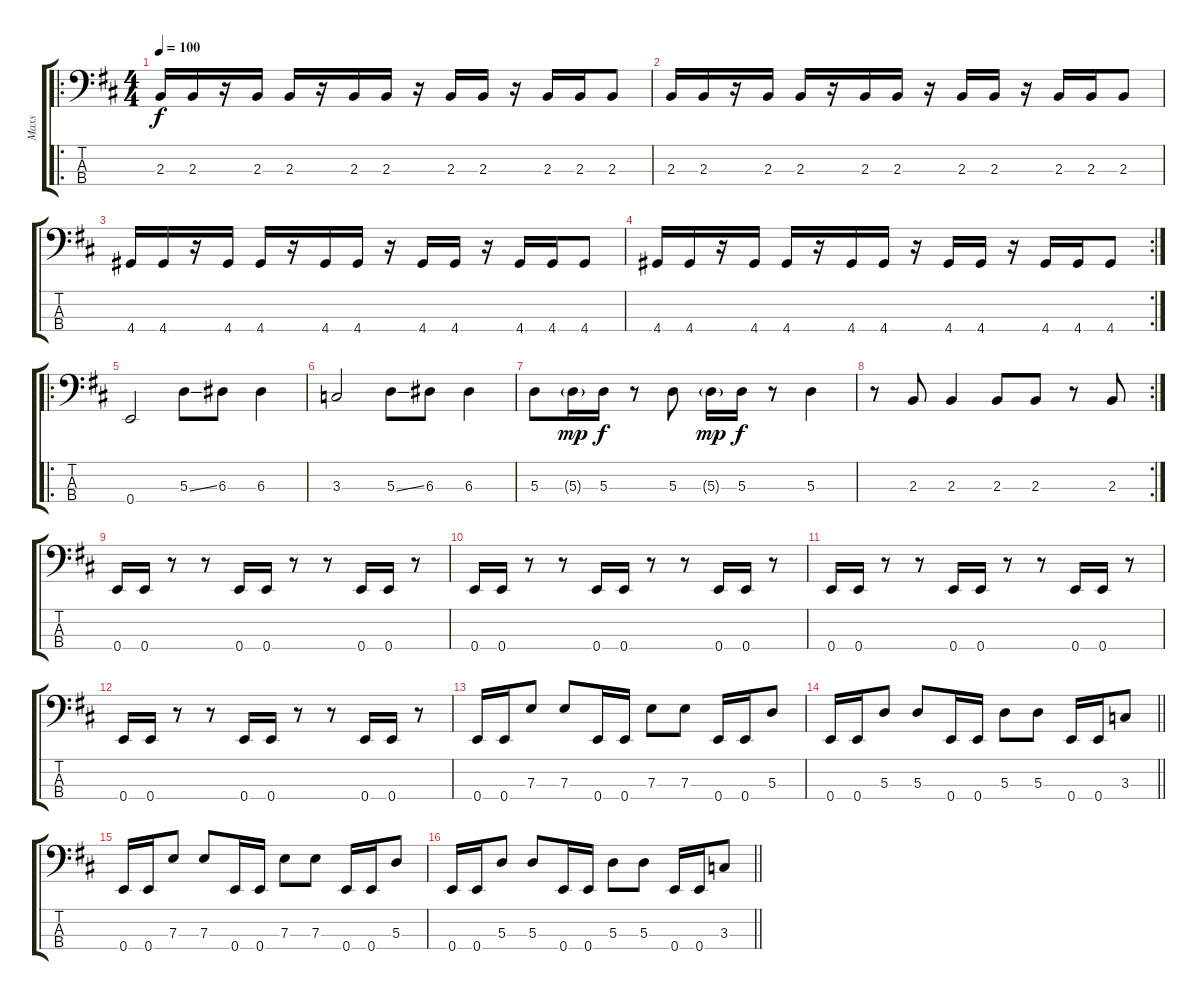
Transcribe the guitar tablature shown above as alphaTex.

\track ("Maxs" "Maxs") {instrument slapbass1}
\staff {score tabs}
\tuning (G2 D2 A1 E1) {hide}
\ro
\ts (4 4)
\tempo 100
\clef f4
\ks d
2.3.16{dy f} 2.3.16 r.16 2.3.16 2.3.16 r.16 2.3.16 2.3.16 r.16 2.3.16 2.3.16 r.16 2.3.16 2.3.16 2.3.8 |
2.3.16 2.3.16 r.16 2.3.16 2.3.16 r.16 2.3.16 2.3.16 r.16 2.3.16 2.3.16 r.16 2.3.16 2.3.16 2.3.8 |
4.4.16 4.4.16 r.16 4.4.16 4.4.16 r.16 4.4.16 4.4.16 r.16 4.4.16 4.4.16 r.16 4.4.16 4.4.16 4.4.8 |
\rc 2
4.4.16 4.4.16 r.16 4.4.16 4.4.16 r.16 4.4.16 4.4.16 r.16 4.4.16 4.4.16 r.16 4.4.16 4.4.16 4.4.8 |
\ro
0.4.2 5.3{ss}.8 6.3.8 6.3.4 |
3.3.2 5.3{ss}.8 6.3.8 6.3.4 |
5.3.8 5.3{g}.16{dy mp} 5.3.16{dy f} r.8 5.3.8 5.3{g}.16{dy mp} 5.3.16{dy f} r.8 5.3.4 |
\rc 2
r.8 2.3.8 2.3.4 2.3.8 2.3.8 r.8 2.3.8 |
0.4.16{instrument electricbasspick} 0.4.16 r.8 r.8 0.4.16 0.4.16 r.8 r.8 0.4.16 0.4.16 r.8 |
0.4.16 0.4.16 r.8 r.8 0.4.16 0.4.16 r.8 r.8 0.4.16 0.4.16 r.8 |
0.4.16 0.4.16 r.8 r.8 0.4.16 0.4.16 r.8 r.8 0.4.16 0.4.16 r.8 |
0.4.16 0.4.16 r.8 r.8 0.4.16 0.4.16 r.8 r.8 0.4.16 0.4.16 r.8 |
0.4.16 0.4.16 7.3.8 7.3.8 0.4.16 0.4.16 7.3.8 7.3.8 0.4.16 0.4.16 5.3.8 |
\barLineRight lightlight
0.4.16 0.4.16 5.3.8 5.3.8 0.4.16 0.4.16 5.3.8 5.3.8 0.4.16 0.4.16 3.3.8 |
0.4.16 0.4.16 7.3.8 7.3.8 0.4.16 0.4.16 7.3.8 7.3.8 0.4.16 0.4.16 5.3.8 |
\barLineRight lightlight
0.4.16 0.4.16 5.3.8 5.3.8 0.4.16 0.4.16 5.3.8 5.3.8 0.4.16 0.4.16 3.3.8
